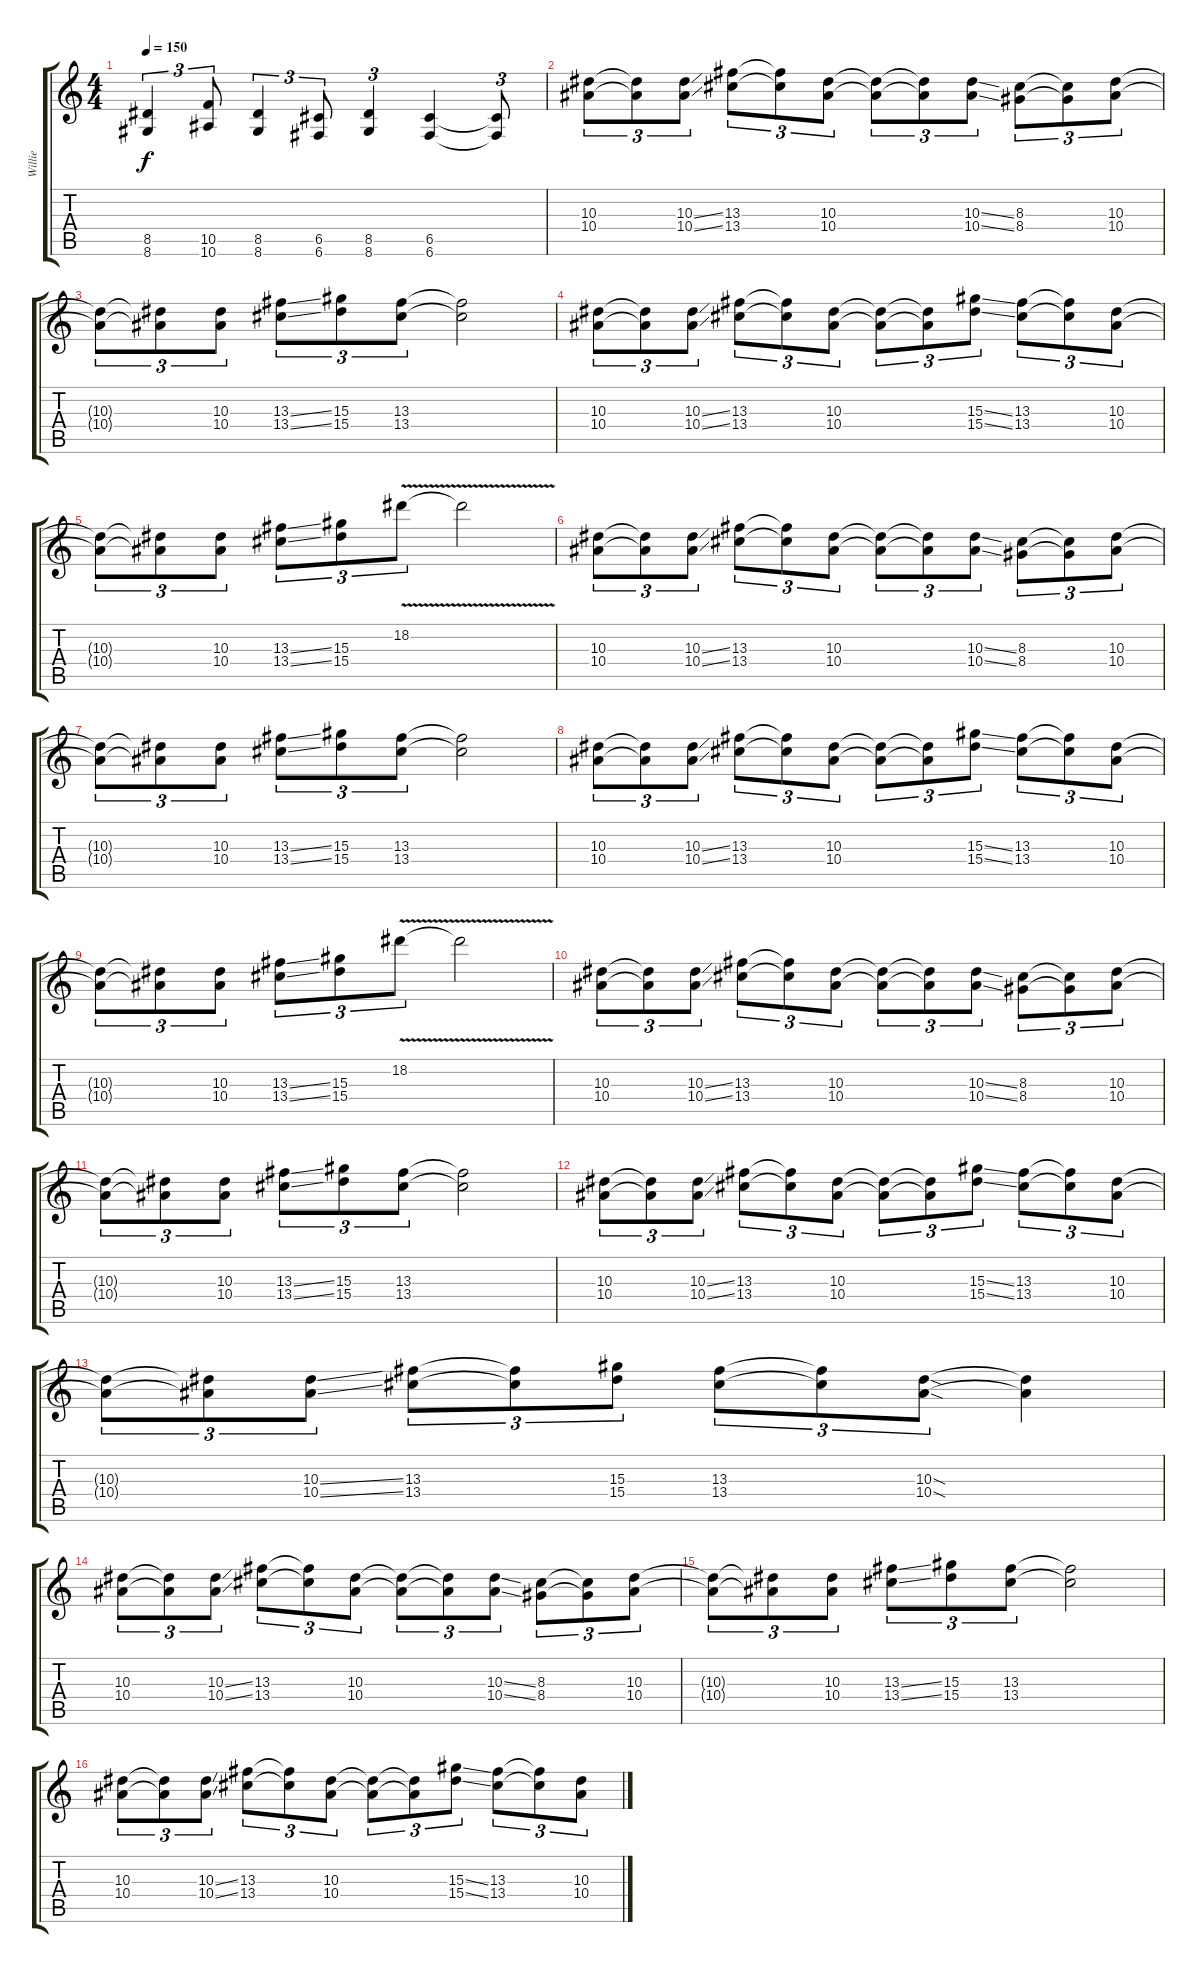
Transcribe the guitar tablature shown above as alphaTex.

\track ("Willie" "Willie") {instrument distortionguitar}
\staff {score tabs}
\tuning (D4 A3 F3 C3 G2 C2) {hide}
\ts (4 4)
\tempo 150
\clef g2
\ks c
(8.5 8.6).4{tu (3 2) dy f} (10.5 10.6).8{tu (3 2)} (8.5 8.6).4{tu (3 2)} (6.5 6.6).8{tu (3 2)} (8.5 8.6).4{tu (3 2)} (6.5 6.6).4 (6.5{t} 6.6{t}).8{tu (3 2)} |
(10.3 10.4).8{tu (3 2)} (10.3{t} 10.4{t}).8{tu (3 2)} (10.3{ss} 10.4{ss}).8{tu (3 2)} (13.3 13.4).8{tu (3 2)} (13.3{t} 13.4{t}).8{tu (3 2)} (10.3 10.4).8{tu (3 2)} (10.3{t} 10.4{t}).8{tu (3 2)} (10.3{t} 10.4{t}).8{tu (3 2)} (10.3{ss} 10.4{ss}).8{tu (3 2)} (8.3 8.4).8{tu (3 2)} (8.3{t} 8.4{t}).8{tu (3 2)} (10.3 10.4).8{tu (3 2)} |
(10.3{t} 10.4{t}).8{tu (3 2)} (10.3{t} 10.4{t}).8{tu (3 2)} (10.3 10.4).8{tu (3 2)} (13.3{ss} 13.4{ss}).8{tu (3 2)} (15.3 15.4).8{tu (3 2)} (13.3 13.4).8{tu (3 2)} (13.3{t} 13.4{t}).2 |
(10.3 10.4).8{tu (3 2)} (10.3{t} 10.4{t}).8{tu (3 2)} (10.3{ss} 10.4{ss}).8{tu (3 2)} (13.3 13.4).8{tu (3 2)} (13.3{t} 13.4{t}).8{tu (3 2)} (10.3 10.4).8{tu (3 2)} (10.3{t} 10.4{t}).8{tu (3 2)} (10.3{t} 10.4{t}).8{tu (3 2)} (15.3{ss} 15.4{ss}).8{tu (3 2)} (13.3 13.4).8{tu (3 2)} (13.3{t} 13.4{t}).8{tu (3 2)} (10.3 10.4).8{tu (3 2)} |
(10.3{t} 10.4{t}).8{tu (3 2)} (10.3{t} 10.4{t}).8{tu (3 2)} (10.3 10.4).8{tu (3 2)} (13.3{ss} 13.4{ss}).8{tu (3 2)} (15.3 15.4).8{tu (3 2)} 18.2{v}.8{tu (3 2)} 18.2{t}.2 |
(10.3 10.4).8{tu (3 2)} (10.3{t} 10.4{t}).8{tu (3 2)} (10.3{ss} 10.4{ss}).8{tu (3 2)} (13.3 13.4).8{tu (3 2)} (13.3{t} 13.4{t}).8{tu (3 2)} (10.3 10.4).8{tu (3 2)} (10.3{t} 10.4{t}).8{tu (3 2)} (10.3{t} 10.4{t}).8{tu (3 2)} (10.3{ss} 10.4{ss}).8{tu (3 2)} (8.3 8.4).8{tu (3 2)} (8.3{t} 8.4{t}).8{tu (3 2)} (10.3 10.4).8{tu (3 2)} |
(10.3{t} 10.4{t}).8{tu (3 2)} (10.3{t} 10.4{t}).8{tu (3 2)} (10.3 10.4).8{tu (3 2)} (13.3{ss} 13.4{ss}).8{tu (3 2)} (15.3 15.4).8{tu (3 2)} (13.3 13.4).8{tu (3 2)} (13.3{t} 13.4{t}).2 |
(10.3 10.4).8{tu (3 2)} (10.3{t} 10.4{t}).8{tu (3 2)} (10.3{ss} 10.4{ss}).8{tu (3 2)} (13.3 13.4).8{tu (3 2)} (13.3{t} 13.4{t}).8{tu (3 2)} (10.3 10.4).8{tu (3 2)} (10.3{t} 10.4{t}).8{tu (3 2)} (10.3{t} 10.4{t}).8{tu (3 2)} (15.3{ss} 15.4{ss}).8{tu (3 2)} (13.3 13.4).8{tu (3 2)} (13.3{t} 13.4{t}).8{tu (3 2)} (10.3 10.4).8{tu (3 2)} |
(10.3{t} 10.4{t}).8{tu (3 2)} (10.3{t} 10.4{t}).8{tu (3 2)} (10.3 10.4).8{tu (3 2)} (13.3{ss} 13.4{ss}).8{tu (3 2)} (15.3 15.4).8{tu (3 2)} 18.2{v}.8{tu (3 2)} 18.2{t}.2 |
(10.3 10.4).8{tu (3 2)} (10.3{t} 10.4{t}).8{tu (3 2)} (10.3{ss} 10.4{ss}).8{tu (3 2)} (13.3 13.4).8{tu (3 2)} (13.3{t} 13.4{t}).8{tu (3 2)} (10.3 10.4).8{tu (3 2)} (10.3{t} 10.4{t}).8{tu (3 2)} (10.3{t} 10.4{t}).8{tu (3 2)} (10.3{ss} 10.4{ss}).8{tu (3 2)} (8.3 8.4).8{tu (3 2)} (8.3{t} 8.4{t}).8{tu (3 2)} (10.3 10.4).8{tu (3 2)} |
(10.3{t} 10.4{t}).8{tu (3 2)} (10.3{t} 10.4{t}).8{tu (3 2)} (10.3 10.4).8{tu (3 2)} (13.3{ss} 13.4{ss}).8{tu (3 2)} (15.3 15.4).8{tu (3 2)} (13.3 13.4).8{tu (3 2)} (13.3{t} 13.4{t}).2 |
(10.3 10.4).8{tu (3 2)} (10.3{t} 10.4{t}).8{tu (3 2)} (10.3{ss} 10.4{ss}).8{tu (3 2)} (13.3 13.4).8{tu (3 2)} (13.3{t} 13.4{t}).8{tu (3 2)} (10.3 10.4).8{tu (3 2)} (10.3{t} 10.4{t}).8{tu (3 2)} (10.3{t} 10.4{t}).8{tu (3 2)} (15.3{ss} 15.4{ss}).8{tu (3 2)} (13.3 13.4).8{tu (3 2)} (13.3{t} 13.4{t}).8{tu (3 2)} (10.3 10.4).8{tu (3 2)} |
(10.3{t} 10.4{t}).8{tu (3 2)} (10.3{t} 10.4{t}).8{tu (3 2)} (10.3{ss} 10.4{ss}).8{tu (3 2)} (13.3 13.4).8{tu (3 2)} (13.3{t} 13.4{t}).8{tu (3 2)} (15.3 15.4).8{tu (3 2)} (13.3 13.4).8{tu (3 2)} (13.3{t} 13.4{t}).8{tu (3 2)} (10.3{sod} 10.4{sod}).8{tu (3 2)} (10.3{t} 10.4{t}).4 |
(10.3 10.4).8{tu (3 2)} (10.3{t} 10.4{t}).8{tu (3 2)} (10.3{ss} 10.4{ss}).8{tu (3 2)} (13.3 13.4).8{tu (3 2)} (13.3{t} 13.4{t}).8{tu (3 2)} (10.3 10.4).8{tu (3 2)} (10.3{t} 10.4{t}).8{tu (3 2)} (10.3{t} 10.4{t}).8{tu (3 2)} (10.3{ss} 10.4{ss}).8{tu (3 2)} (8.3 8.4).8{tu (3 2)} (8.3{t} 8.4{t}).8{tu (3 2)} (10.3 10.4).8{tu (3 2)} |
(10.3{t} 10.4{t}).8{tu (3 2)} (10.3{t} 10.4{t}).8{tu (3 2)} (10.3 10.4).8{tu (3 2)} (13.3{ss} 13.4{ss}).8{tu (3 2)} (15.3 15.4).8{tu (3 2)} (13.3 13.4).8{tu (3 2)} (13.3{t} 13.4{t}).2 |
(10.3 10.4).8{tu (3 2)} (10.3{t} 10.4{t}).8{tu (3 2)} (10.3{ss} 10.4{ss}).8{tu (3 2)} (13.3 13.4).8{tu (3 2)} (13.3{t} 13.4{t}).8{tu (3 2)} (10.3 10.4).8{tu (3 2)} (10.3{t} 10.4{t}).8{tu (3 2)} (10.3{t} 10.4{t}).8{tu (3 2)} (15.3{ss} 15.4{ss}).8{tu (3 2)} (13.3 13.4).8{tu (3 2)} (13.3{t} 13.4{t}).8{tu (3 2)} (10.3 10.4).8{tu (3 2)}
